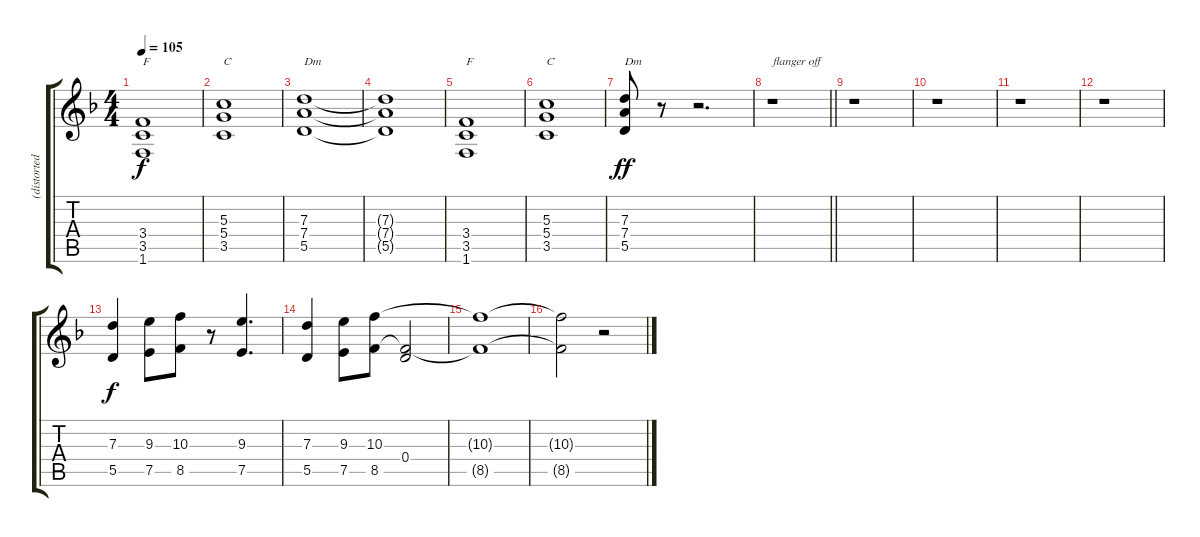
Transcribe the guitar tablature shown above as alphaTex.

\track ("(distorted)" "(distorted") {instrument distortionguitar}
\staff {score tabs}
\tuning (E4 B3 G3 D3 A2 E2) {hide}
\ts (4 4)
\tempo 105
\clef g2
\ks dminor
(3.4 3.5 1.6).1{txt "F   " dy f} |
(5.3 5.4 3.5).1{txt "C"} |
(7.3 7.4 5.5).1{txt "Dm"} |
(7.3{t} 7.4{t} 5.5{t}).1 |
(3.4 3.5 1.6).1{txt "F"} |
(5.3 5.4 3.5).1{txt "C"} |
(7.3 7.4 5.5).8{txt "Dm" dy ff} r.8 r.2{d} |
\barLineRight lightlight
r.1{txt "flanger off"} |
r.1 |
r.1 |
r.1 |
r.1 |
(7.3 5.5).4{dy f} (9.3 7.5).8 (10.3 8.5).8 r.8 (9.3 7.5).4{d} |
(7.3 5.5).4 (9.3 7.5).8 (10.3 8.5).8 (0.4 8.5{t}).2 |
(10.3{t} 8.5{t}).1 |
(10.3{t} 8.5{t}).2 r.2
